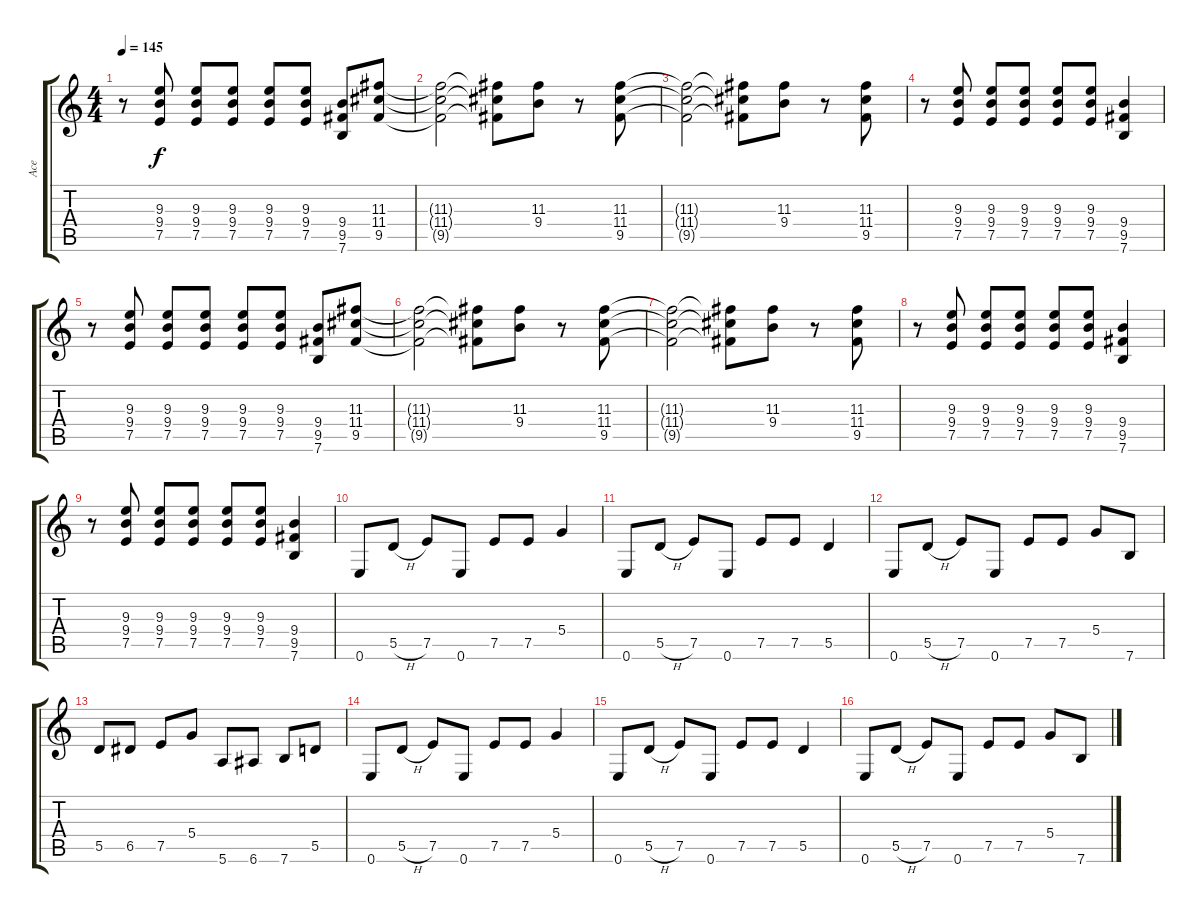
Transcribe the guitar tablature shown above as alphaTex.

\track ("Ace" "Ace") {instrument distortionguitar}
\staff {score tabs}
\tuning (E4 B3 G3 D3 A2 E2) {hide}
\ts (4 4)
\tempo 145
\clef g2
\ks c
r.8{dy f} (9.3 9.4 7.5).8 (9.3 9.4 7.5).8 (9.3 9.4 7.5).8 (9.3 9.4 7.5).8 (9.3 9.4 7.5).8 (9.4 9.5 7.6).8 (11.3 11.4 9.5).8 |
(11.3{t} 11.4{t} 9.5{t}).2 (11.3{t} 11.4{t} 9.5{t}).8 (11.3 9.4).8 r.8 (11.3 11.4 9.5).8 |
(11.3{t} 11.4{t} 9.5{t}).2 (11.3{t} 11.4{t} 9.5{t}).8 (11.3 9.4).8 r.8 (11.3 11.4 9.5).8 |
r.8 (9.3 9.4 7.5).8 (9.3 9.4 7.5).8 (9.3 9.4 7.5).8 (9.3 9.4 7.5).8 (9.3 9.4 7.5).8 (9.4 9.5 7.6).4 |
r.8 (9.3 9.4 7.5).8 (9.3 9.4 7.5).8 (9.3 9.4 7.5).8 (9.3 9.4 7.5).8 (9.3 9.4 7.5).8 (9.4 9.5 7.6).8 (11.3 11.4 9.5).8 |
(11.3{t} 11.4{t} 9.5{t}).2 (11.3{t} 11.4{t} 9.5{t}).8 (11.3 9.4).8 r.8 (11.3 11.4 9.5).8 |
(11.3{t} 11.4{t} 9.5{t}).2 (11.3{t} 11.4{t} 9.5{t}).8 (11.3 9.4).8 r.8 (11.3 11.4 9.5).8 |
r.8 (9.3 9.4 7.5).8 (9.3 9.4 7.5).8 (9.3 9.4 7.5).8 (9.3 9.4 7.5).8 (9.3 9.4 7.5).8 (9.4 9.5 7.6).4 |
r.8 (9.3 9.4 7.5).8 (9.3 9.4 7.5).8 (9.3 9.4 7.5).8 (9.3 9.4 7.5).8 (9.3 9.4 7.5).8 (9.4 9.5 7.6).4 |
0.6.8 5.5{h}.8 7.5.8 0.6.8 7.5.8 7.5.8 5.4.4 |
0.6.8 5.5{h}.8 7.5.8 0.6.8 7.5.8 7.5.8 5.5.4 |
0.6.8 5.5{h}.8 7.5.8 0.6.8 7.5.8 7.5.8 5.4.8 7.6.8 |
5.5.8 6.5.8 7.5.8 5.4.8 5.6.8 6.6.8 7.6.8 5.5.8 |
0.6.8 5.5{h}.8 7.5.8 0.6.8 7.5.8 7.5.8 5.4.4 |
0.6.8 5.5{h}.8 7.5.8 0.6.8 7.5.8 7.5.8 5.5.4 |
0.6.8 5.5{h}.8 7.5.8 0.6.8 7.5.8 7.5.8 5.4.8 7.6.8
